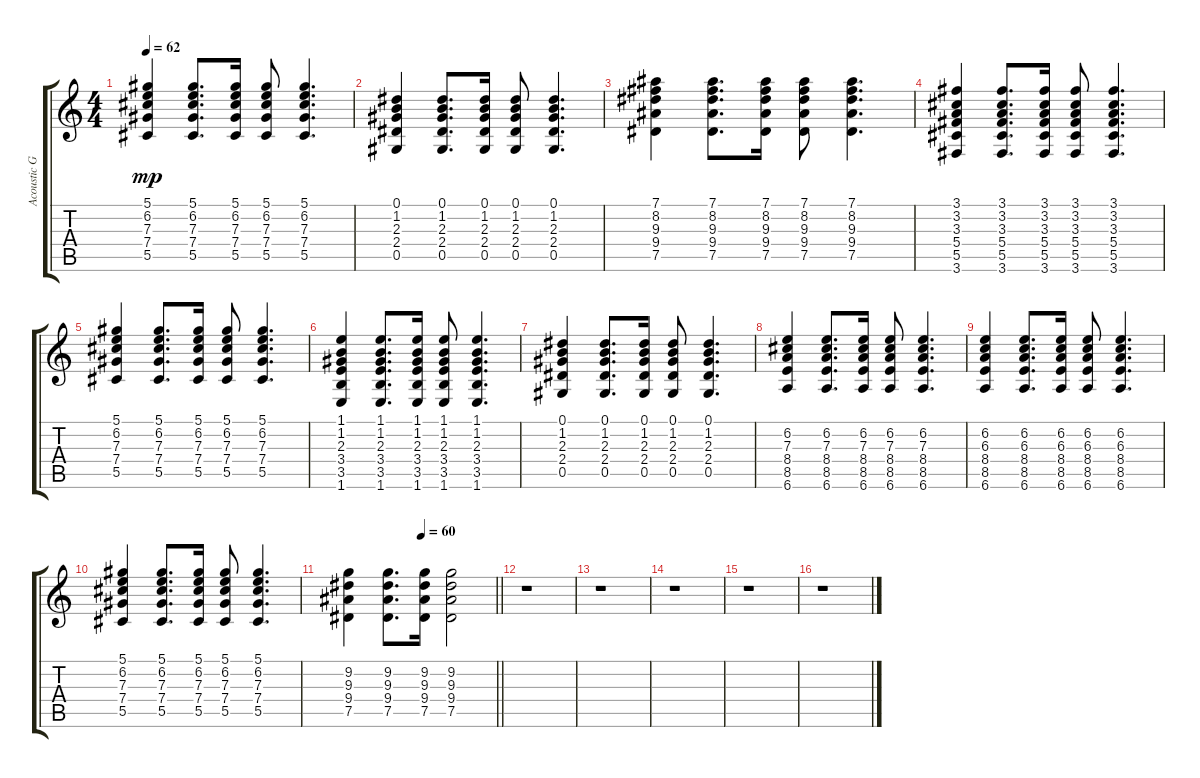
\track ("Acoustic Guitar" "Acoustic G") {instrument acousticguitarsteel}
\staff {score tabs}
\tuning (Eb4 Bb3 Gb3 Db3 Ab2 Eb2) {hide}
\ts (4 4)
\tempo 62
\clef g2
\ks c
(5.1 6.2 7.3 7.4 5.5).4{dy mp} (5.1 6.2 7.3 7.4 5.5).8{d} (5.1 6.2 7.3 7.4 5.5).16 (5.1 6.2 7.3 7.4 5.5).8 (5.1 6.2 7.3 7.4 5.5).4{d} |
(0.1 1.2 2.3 2.4 0.5).4 (0.1 1.2 2.3 2.4 0.5).8{d} (0.1 1.2 2.3 2.4 0.5).16 (0.1 1.2 2.3 2.4 0.5).8 (0.1 1.2 2.3 2.4 0.5).4{d} |
(7.1 8.2 9.3 9.4 7.5).4 (7.1 8.2 9.3 9.4 7.5).8{d} (7.1 8.2 9.3 9.4 7.5).16 (7.1 8.2 9.3 9.4 7.5).8 (7.1 8.2 9.3 9.4 7.5).4{d} |
(3.1 3.2 3.3 5.4 5.5 3.6).4 (3.1 3.2 3.3 5.4 5.5 3.6).8{d} (3.1 3.2 3.3 5.4 5.5 3.6).16 (3.1 3.2 3.3 5.4 5.5 3.6).8 (3.1 3.2 3.3 5.4 5.5 3.6).4{d} |
(5.1 6.2 7.3 7.4 5.5).4 (5.1 6.2 7.3 7.4 5.5).8{d} (5.1 6.2 7.3 7.4 5.5).16 (5.1 6.2 7.3 7.4 5.5).8 (5.1 6.2 7.3 7.4 5.5).4{d} |
(1.1 1.2 2.3 3.4 3.5 1.6).4 (1.1 1.2 2.3 3.4 3.5 1.6).8{d} (1.1 1.2 2.3 3.4 3.5 1.6).16 (1.1 1.2 2.3 3.4 3.5 1.6).8 (1.1 1.2 2.3 3.4 3.5 1.6).4{d} |
(0.1 1.2 2.3 2.4 0.5).4 (0.1 1.2 2.3 2.4 0.5).8{d} (0.1 1.2 2.3 2.4 0.5).16 (0.1 1.2 2.3 2.4 0.5).8 (0.1 1.2 2.3 2.4 0.5).4{d} |
(6.2 7.3 8.4 8.5 6.6).4 (6.2 7.3 8.4 8.5 6.6).8{d} (6.2 7.3 8.4 8.5 6.6).16 (6.2 7.3 8.4 8.5 6.6).8 (6.2 7.3 8.4 8.5 6.6).4{d} |
(6.2 6.3 8.4 8.5 6.6).4 (6.2 6.3 8.4 8.5 6.6).8{d} (6.2 6.3 8.4 8.5 6.6).16 (6.2 6.3 8.4 8.5 6.6).8 (6.2 6.3 8.4 8.5 6.6).4{d} |
(5.1 6.2 7.3 7.4 5.5).4 (5.1 6.2 7.3 7.4 5.5).8{d} (5.1 6.2 7.3 7.4 5.5).16 (5.1 6.2 7.3 7.4 5.5).8 (5.1 6.2 7.3 7.4 5.5).4{d} |
\tempo (60 0.5)
\barLineRight lightlight
(9.2 9.3 9.4 7.5).4 (9.2 9.3 9.4 7.5).8{d} (9.2 9.3 9.4 7.5).16 (9.2 9.3 9.4 7.5).2 |
\section ("" "")
r.1 |
r.1 |
r.1 |
r.1 |
r.1
